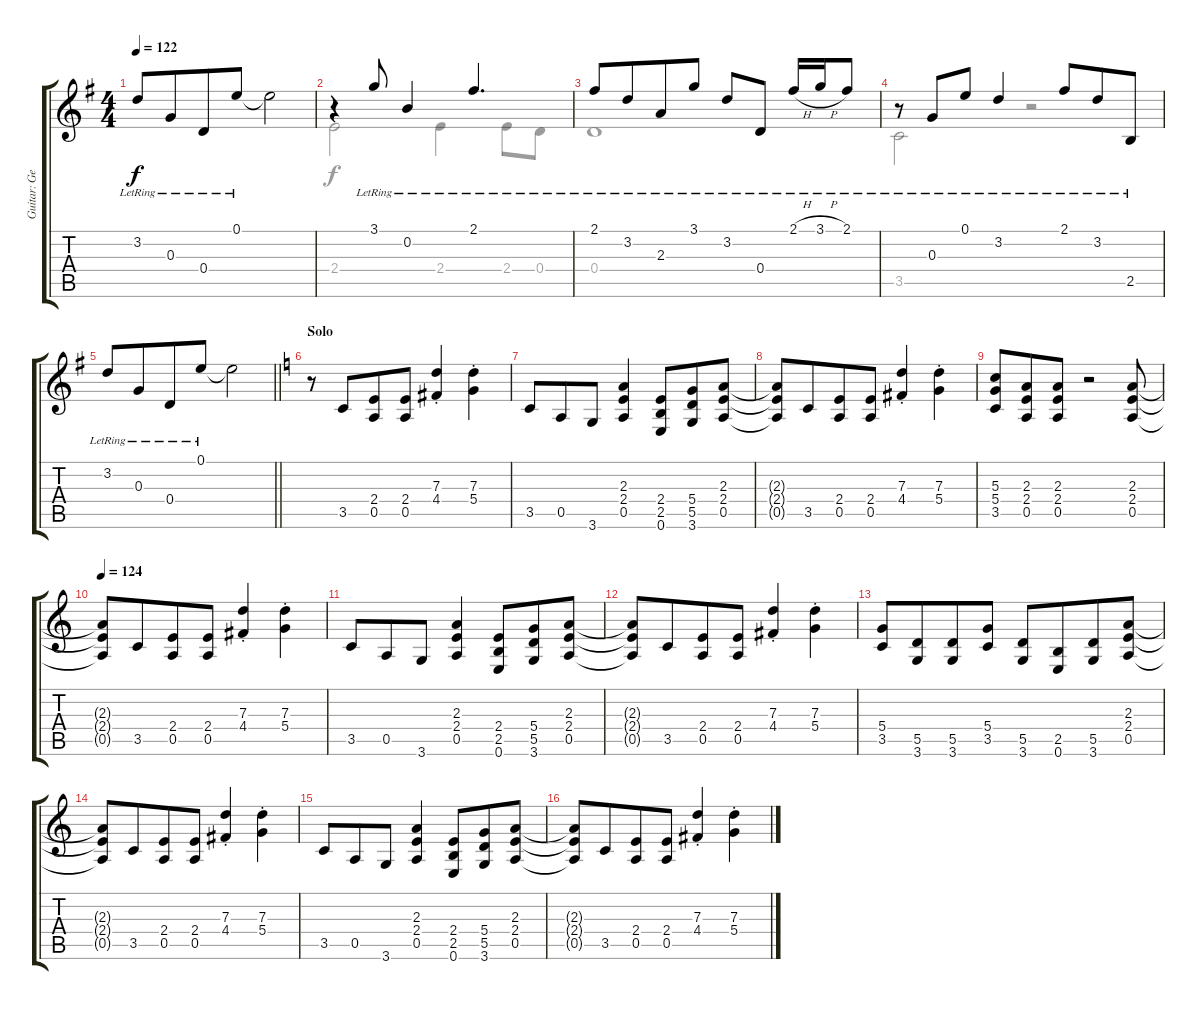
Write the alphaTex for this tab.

\track ("Guitar: George" "Guitar: Ge") {instrument distortionguitar}
\staff {score tabs}
\tuning (E4 B3 G3 D3 A2 E2) {hide}
\voice
\ts (4 4)
\tempo 122
\clef g2
\ks g
3.2{lr}.8{dy f} 0.3{lr}.8{beam merge} 0.4{lr}.8 0.1{lr}.8 0.1{t}.2 |
r.4 3.1{lr}.8 0.2{lr}.4 2.1{lr}.4{d} |
2.1{lr}.8 3.2{lr}.8{beam merge} 2.3{lr}.8 3.1{lr}.8 3.2{lr}.8 0.4{lr}.8 2.1{h lr}.16 3.1{h lr}.16 2.1{lr}.8 |
r.8 0.3{lr}.8{beam merge} 0.1{lr}.8 3.2{lr}.4 2.1{lr}.8{beam merge} 3.2{lr}.8 2.5{lr}.8 |
\barLineRight lightlight
3.2{lr}.8 0.3{lr}.8{beam merge} 0.4{lr}.8 0.1{lr}.8 0.1{t}.2 |
\section ("" "Solo")
\ks c
r.8{instrument distortionguitar} 3.5.8{beam merge} (2.4 0.5).8 (2.4 0.5).8 (7.3{st} 4.4{st}).4 (7.3{st} 5.4{st}).4 |
3.5.8 0.5.8{beam merge} 3.6.8 (2.3 2.4 0.5).4 (2.4 2.5 0.6).8{beam merge} (5.4 5.5 3.6).8 (2.3 2.4 0.5).8 |
(2.3{t} 2.4{t} 0.5{t}).8 3.5.8{beam merge} (2.4 0.5).8 (2.4 0.5).8 (7.3{st} 4.4{st}).4 (7.3{st} 5.4{st}).4 |
(5.3 5.4 3.5).8 (2.3 2.4 0.5).8{beam merge} (2.3 2.4 0.5).8 r.2 (2.3 2.4 0.5).8 |
\tempo 124
(2.3{t} 2.4{t} 0.5{t}).8 3.5.8{beam merge} (2.4 0.5).8 (2.4 0.5).8 (7.3{st} 4.4{st}).4 (7.3{st} 5.4{st}).4 |
3.5.8 0.5.8{beam merge} 3.6.8 (2.3 2.4 0.5).4 (2.4 2.5 0.6).8{beam merge} (5.4 5.5 3.6).8 (2.3 2.4 0.5).8 |
(2.3{t} 2.4{t} 0.5{t}).8 3.5.8{beam merge} (2.4 0.5).8 (2.4 0.5).8 (7.3{st} 4.4{st}).4 (7.3{st} 5.4{st}).4 |
(5.4 3.5).8 (5.5 3.6).8{beam merge} (5.5 3.6).8 (5.4 3.5).8 (5.5 3.6).8 (2.5 0.6).8{beam merge} (5.5 3.6).8 (2.3 2.4 0.5).8 |
(2.3{t} 2.4{t} 0.5{t}).8 3.5.8{beam merge} (2.4 0.5).8 (2.4 0.5).8 (7.3{st} 4.4{st}).4 (7.3{st} 5.4{st}).4 |
3.5.8 0.5.8{beam merge} 3.6.8 (2.3 2.4 0.5).4 (2.4 2.5 0.6).8{beam merge} (5.4 5.5 3.6).8 (2.3 2.4 0.5).8 |
(2.3{t} 2.4{t} 0.5{t}).8 3.5.8{beam merge} (2.4 0.5).8 (2.4 0.5).8 (7.3{st} 4.4{st}).4 (7.3{st} 5.4{st}).4
\voice
\clef g2
\ottava regular
\simile none
\ks g
|
2.4.2 2.4.4 2.4.8 0.4.8 |
0.4.1 |
3.5.2 r.2 |
\barLineRight lightlight
|
\ks c
|
|
|
|
|
|
|
|
|
|
